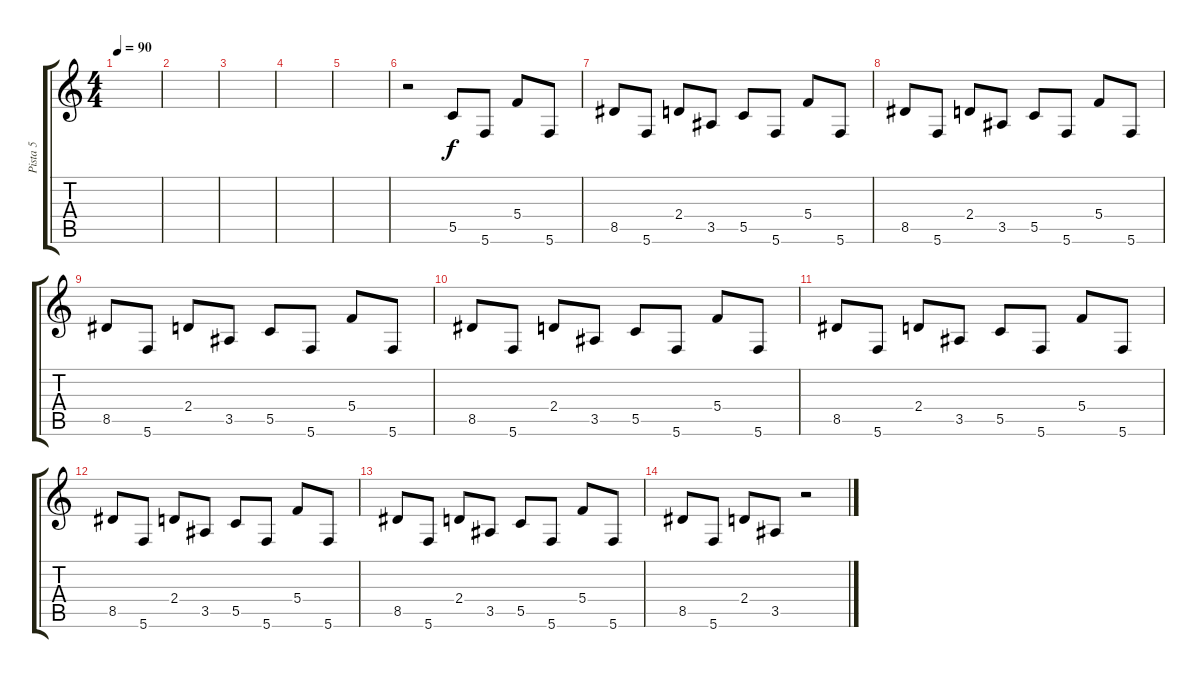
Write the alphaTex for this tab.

\track ("Pista 5" "Pista 5") {instrument electricguitarclean}
\staff {score tabs}
\tuning (D4 A3 F3 C3 G2 C2) {hide}
\ts (4 4)
\tempo 90
\clef g2
\ks c
|
|
|
|
|
r.2 5.5.8 5.6.8 5.4.8 5.6.8 |
8.5.8 5.6.8 2.4.8 3.5.8 5.5.8 5.6.8 5.4.8 5.6.8 |
8.5.8 5.6.8 2.4.8 3.5.8 5.5.8 5.6.8 5.4.8 5.6.8 |
8.5.8 5.6.8 2.4.8 3.5.8 5.5.8 5.6.8 5.4.8 5.6.8 |
8.5.8 5.6.8 2.4.8 3.5.8 5.5.8 5.6.8 5.4.8 5.6.8 |
8.5.8 5.6.8 2.4.8 3.5.8 5.5.8 5.6.8 5.4.8 5.6.8 |
8.5.8 5.6.8 2.4.8 3.5.8 5.5.8 5.6.8 5.4.8 5.6.8 |
8.5.8 5.6.8 2.4.8 3.5.8 5.5.8 5.6.8 5.4.8 5.6.8 |
8.5.8 5.6.8 2.4.8 3.5.8 r.2
